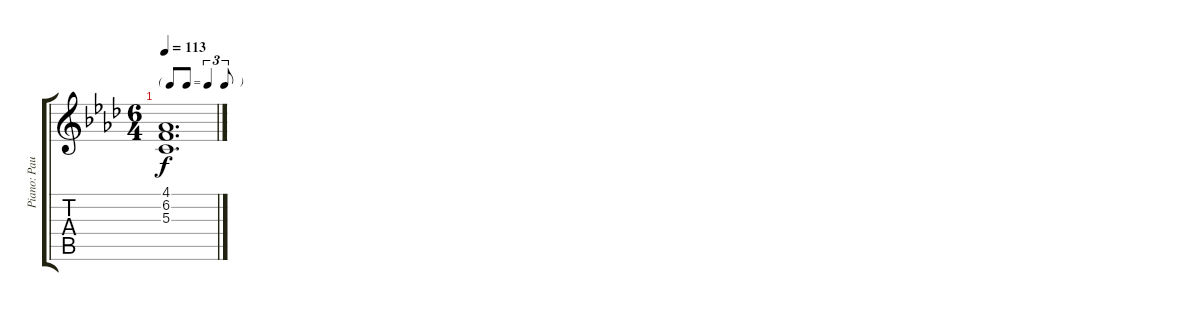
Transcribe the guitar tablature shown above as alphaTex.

\track ("Piano: Paul" "Piano: Pau") {instrument acousticgrandpiano}
\staff {score tabs}
\tuning (E4 B3 G3 D3 A2 E2) {hide}
\ts (6 4)
\tf triplet8th
\tempo 113
\clef g2
\ks ab
(4.1{t} 6.2{t} 5.3{t}).1{d dy f}
